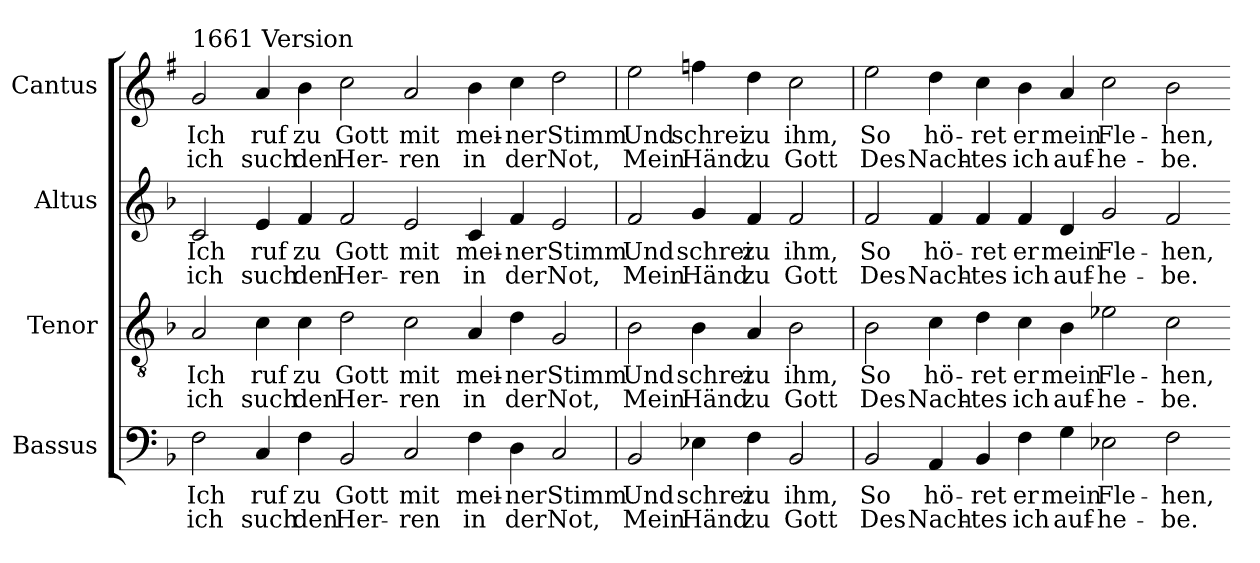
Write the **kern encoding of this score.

**kern	**text	**text	**kern	**text	**text	**kern	**text	**text	**kern	**text	**text
*part4	*part4	*part4	*part3	*part3	*part3	*part2	*part2	*part2	*part1	*part1	*part1
*staff4	*staff4	*staff4	*staff3	*staff3	*staff3	*staff2	*staff2	*staff2	*staff1	*staff1	*staff1
*I"Bassus	*	*	*I"Tenor	*	*	*I"Altus	*	*	*I"Cantus	*	*
*clefF4	*	*	*clefGv2	*	*	*clefG2	*	*	*clefG2	*	*
*	*	*	*	*	*	*	*	*	*ITrd1c2	*	*
*k[b-]	*	*	*k[b-]	*	*	*k[b-]	*	*	*k[b-]	*	*
*F:	*	*	*F:	*	*	*F:	*	*	*F:	*	*
=1	=1	=1	=1	=1	=1	=1	=1	=1	=1	=1	=1
!	!	!	!	!	!	!	!	!	!LO:TX:a:t=1661 Version	!	!
!	!LO:LY:b	!LO:LY:b	!	!LO:LY:b	!LO:LY:b	!	!LO:LY:b	!LO:LY:b	!	!LO:LY:b	!LO:LY:b
2F	Ich	ich	2A	Ich	ich	2c	Ich	ich	2f	Ich	ich
!	!LO:LY:b	!LO:LY:b	!	!LO:LY:b	!LO:LY:b	!	!LO:LY:b	!LO:LY:b	!	!LO:LY:b	!LO:LY:b
4C	ruf	such	4c	ruf	such	4e	ruf	such	4g	ruf	such
!	!LO:LY:b	!LO:LY:b	!	!LO:LY:b	!LO:LY:b	!	!LO:LY:b	!LO:LY:b	!	!LO:LY:b	!LO:LY:b
4F	zu	den	4c	zu	den	4f	zu	den	4a	zu	den
!	!LO:LY:b	!LO:LY:b	!	!LO:LY:b	!LO:LY:b	!	!LO:LY:b	!LO:LY:b	!	!LO:LY:b	!LO:LY:b
2BB-	Gott	Her-	2d	Gott	Her-	2f	Gott	Her-	2b-	Gott	Her-
!	!LO:LY:b	!LO:LY:b	!	!LO:LY:b	!LO:LY:b	!	!LO:LY:b	!LO:LY:b	!	!LO:LY:b	!LO:LY:b
2C	-mit	ren	2c	-mit	ren	2e	-mit	ren	2g	-mit	ren
!	!LO:LY:b	!LO:LY:b	!	!LO:LY:b	!LO:LY:b	!	!LO:LY:b	!LO:LY:b	!	!LO:LY:b	!LO:LY:b
4F	mei-	-in	4A	mei-	-in	4c	mei-	-in	4a	mei-	-in
!	!LO:LY:b	!LO:LY:b	!	!LO:LY:b	!LO:LY:b	!	!LO:LY:b	!LO:LY:b	!	!LO:LY:b	!LO:LY:b
4D	ner	der	4d	ner	der	4f	ner	der	4b-	ner	der
!	!LO:LY:b	!LO:LY:b	!	!LO:LY:b	!LO:LY:b	!	!LO:LY:b	!LO:LY:b	!	!LO:LY:b	!LO:LY:b
2C	Stimm	Not,	2G	Stimm	Not,	2e	Stimm	Not,	2cc	Stimm	Not,
=2	=2	=2	=2	=2	=2	=2	=2	=2	=2	=2	=2
!	!LO:LY:b	!LO:LY:b	!	!LO:LY:b	!LO:LY:b	!	!LO:LY:b	!LO:LY:b	!	!LO:LY:b	!LO:LY:b
2BB-	Und	Mein	2B-	Und	Mein	2f	Und	Mein	2dd	Und	Mein
!	!LO:LY:b	!LO:LY:b	!	!LO:LY:b	!LO:LY:b	!	!LO:LY:b	!LO:LY:b	!	!LO:LY:b	!LO:LY:b
4E-X	schrei	Händ	4B-	schrei	Händ	4g	schrei	Händ	4ee-X	schrei	Händ
!	!LO:LY:b	!LO:LY:b	!	!LO:LY:b	!LO:LY:b	!	!LO:LY:b	!LO:LY:b	!	!LO:LY:b	!LO:LY:b
4F	zu	zu	4A	zu	zu	4f	zu	zu	4cc	zu	zu
!	!LO:LY:b	!LO:LY:b	!	!LO:LY:b	!LO:LY:b	!	!LO:LY:b	!LO:LY:b	!	!LO:LY:b	!LO:LY:b
2BB-	ihm,	Gott	2B-	ihm,	Gott	2f	ihm,	Gott	2b-	ihm,	Gott
=3	=3	=3	=3	=3	=3	=3	=3	=3	=3	=3	=3
!	!LO:LY:b	!LO:LY:b	!	!LO:LY:b	!LO:LY:b	!	!LO:LY:b	!LO:LY:b	!	!LO:LY:b	!LO:LY:b
2BB-	So	Des	2B-	So	Des	2f	So	Des	2dd	So	Des
!	!LO:LY:b	!LO:LY:b	!	!LO:LY:b	!LO:LY:b	!	!LO:LY:b	!LO:LY:b	!	!LO:LY:b	!LO:LY:b
4AA	hö-	-Nach-	4c	hö-	-Nach-	4f	hö-	-Nach-	4cc	hö-	-Nach-
!	!LO:LY:b	!LO:LY:b	!	!LO:LY:b	!LO:LY:b	!	!LO:LY:b	!LO:LY:b	!	!LO:LY:b	!LO:LY:b
4BB-	-ret	tes	4d	-ret	tes	4f	-ret	tes	4b-	-ret	tes
!	!LO:LY:b	!LO:LY:b	!	!LO:LY:b	!LO:LY:b	!	!LO:LY:b	!LO:LY:b	!	!LO:LY:b	!LO:LY:b
4F	er	ich	4c	er	ich	4f	er	ich	4a	er	ich
!	!LO:LY:b	!LO:LY:b	!	!LO:LY:b	!LO:LY:b	!	!LO:LY:b	!LO:LY:b	!	!LO:LY:b	!LO:LY:b
4G	mein	auf-	4B-	mein	auf-	4d	mein	auf-	4g	mein	auf-
!	!LO:LY:b	!LO:LY:b	!	!LO:LY:b	!LO:LY:b	!	!LO:LY:b	!LO:LY:b	!	!LO:LY:b	!LO:LY:b
2E-X	-Fle-	-he-	2e-X	-Fle-	-he-	2g	-Fle-	-he-	2b-	-Fle-	-he-
!	!LO:LY:b	!LO:LY:b	!	!LO:LY:b	!LO:LY:b	!	!LO:LY:b	!LO:LY:b	!	!LO:LY:b	!LO:LY:b
2F	-hen,	be.	2c	-hen,	be.	2f	-hen,	be.	2a	-hen,	be.
=-	=-	=-	=-	=-	=-	=-	=-	=-	=-	=-	=-
*-	*-	*-	*-	*-	*-	*-	*-	*-	*-	*-	*-
